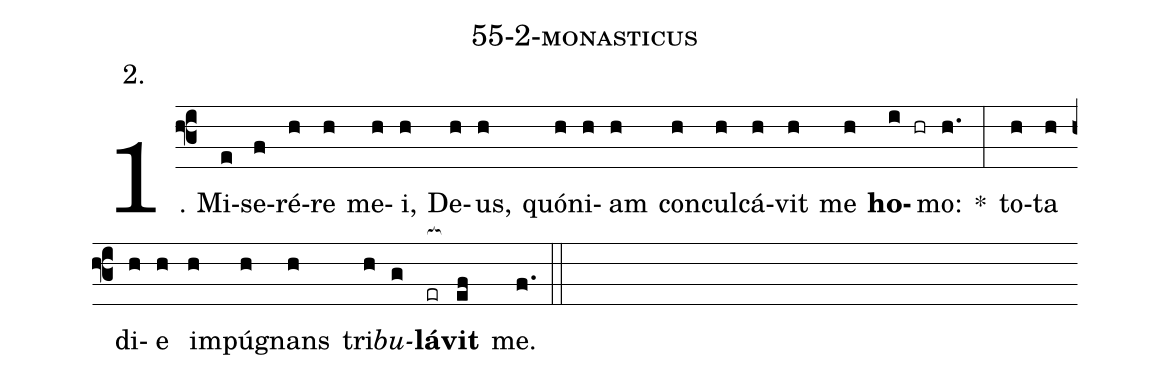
name: 55-2-monasticus;
annotation: 2.;
%%
(f3)1. Mi(e)se(f)ré(h)re(h) me(h)i,(h) De(h)us,(h) quón(h)i(h)am(h) con(h)cul(h)cá(h)vit(h) me(h) <b>ho</b>(i hr)mo:(h.) *(:) to(h)ta(h) di(h)e(h) im(h)pú(h)gnans(h) tri(h)<i>bu</i>(g)<b>lá</b>(er[ocb:1{])<b>vit</b>(ef[ocb:0}]) me.(f.) (::)
